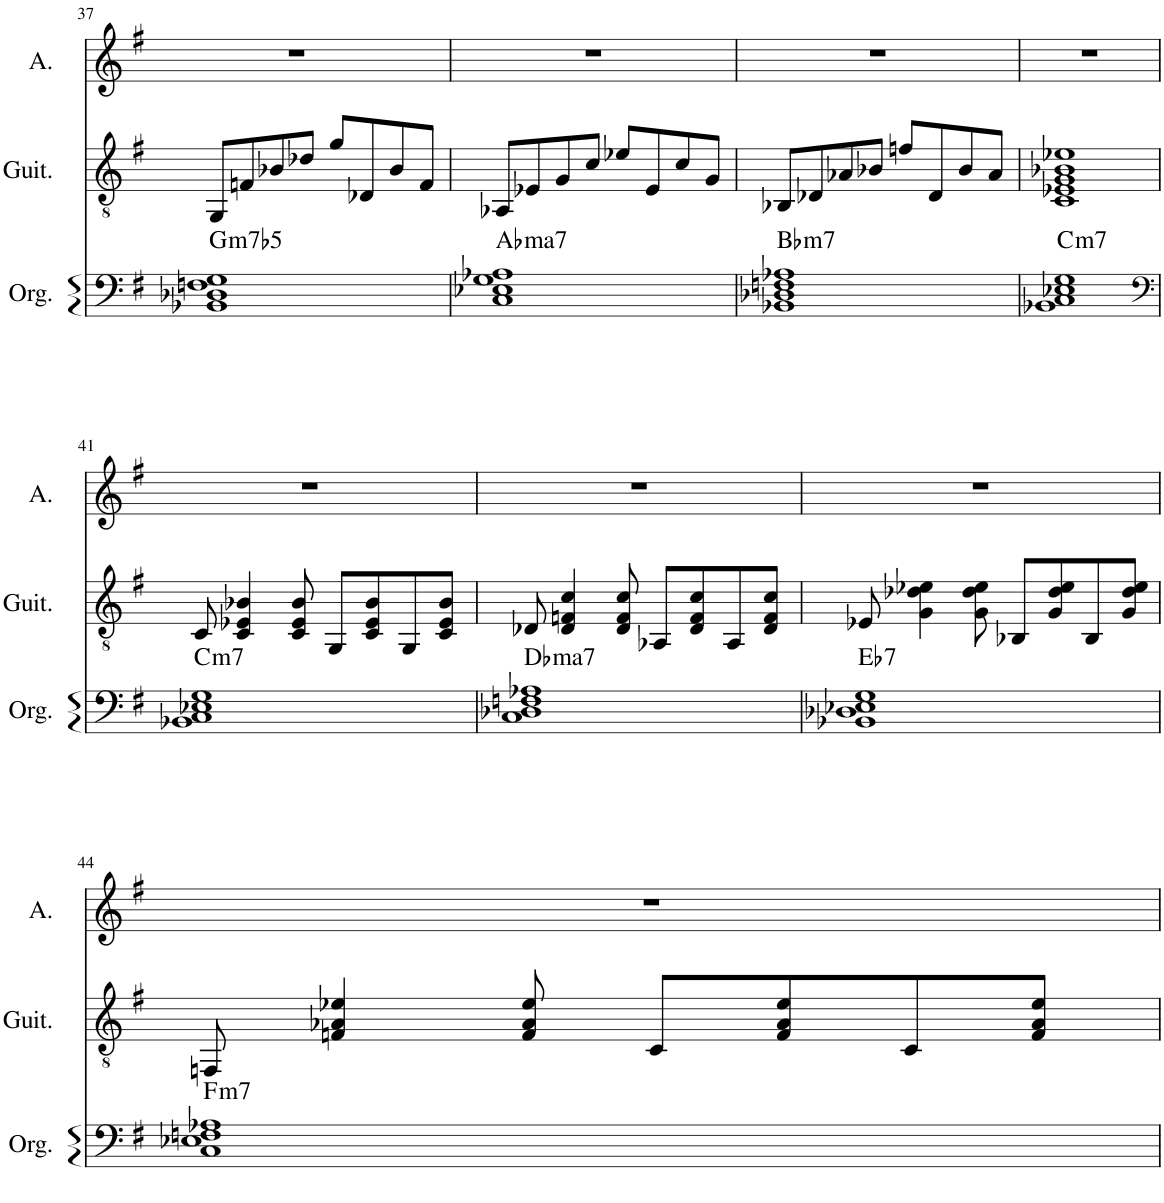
**kern	**harte	**kern	**kern
*part3	*part3	*part2	*part1
*staff3	*	*staff2	*staff1
*I"Pipe Organ	*	*I"Classical Guitar	*I"Alto
*I'Org.	*	*I'Guit.	*I'A.
!!LO:PB:g=z
*clefF4	*	*clefGv2	*clefG2
*k[f#]	*	*k[f#]	*k[f#]
*M4/4	*	*M4/4	*M4/4
=37	=37	=37	=37
!	!LO:H:kt=m7b5	!	!
1BB-X 1D-X 1Fn 1G	G:hdim7	8GG/L	1r
.	.	8Fn/	.
.	.	8B-X/	.
.	.	8d-X/J	.
.	.	8g/L	.
.	.	8D-X/	.
.	.	8B-/	.
.	.	8F/J	.
=38	=38	=38	=38
!	!LO:H:kt=ma7	!	!
1C 1E-X 1G 1A-X	Ab:maj7	8AA-X/L	1r
.	.	8E-X/	.
.	.	8G/	.
.	.	8c/J	.
.	.	8e-X/L	.
.	.	8E-/	.
.	.	8c/	.
.	.	8G/J	.
=39	=39	=39	=39
!	!LO:H:kt=m7	!	!
1BB-X 1D-X 1Fn 1A-X	Bb:min7	8BB-X/L	1r
.	.	8D-X/	.
.	.	8A-X/	.
.	.	8B-X/J	.
.	.	8fn/L	.
.	.	8D-/	.
.	.	8B-/	.
.	.	8A-/J	.
=40	=40	=40	=40
!	!LO:H:kt=m7	!	!
1BB-X 1C 1E-X 1G	C:min7	1C 1E-X 1G 1B-X 1e-X	1r
!!LO:LB:g=z
=41	=41	=41	=41
*clefF4	*	*	*
!	!LO:H:kt=m7	!	!
1BB-X 1C 1E-X 1G	C:min7	8C/	1r
.	.	4C/ 4E-X/ 4B-X/	.
.	.	8C/ 8E-/ 8B-/	.
.	.	8GG/L	.
.	.	8C/ 8E-/ 8B-/	.
.	.	8GG/	.
.	.	8C/ 8E-/ 8B-/J	.
=42	=42	=42	=42
!	!LO:H:kt=ma7	!	!
1C 1D-X 1Fn 1A-X	Db:maj7	8D-X/	1r
.	.	4D-/ 4Fn/ 4c/	.
.	.	8D-/ 8F/ 8c/	.
.	.	8AA-X/L	.
.	.	8D-/ 8F/ 8c/	.
.	.	8AA-/	.
.	.	8D-/ 8F/ 8c/J	.
=43	=43	=43	=43
!	!LO:H:kt=7	!	!
1BB-X 1D-X 1E-X 1G	Eb:7	8E-X/	1r
.	.	4G\ 4d-X\ 4e-X\	.
.	.	8G\ 8d-\ 8e-\	.
.	.	8BB-X/L	.
.	.	8G/ 8d-/ 8e-/	.
.	.	8BB-/	.
.	.	8G/ 8d-/ 8e-/J	.
!!LO:LB:g=z
=44	=44	=44	=44
!	!LO:H:kt=m7	!	!
1C 1E-X 1Fn 1A-X	F:min7	8FFn/	1r
.	.	4Fn/ 4A-X/ 4e-X/	.
.	.	8F/ 8A-/ 8e-/	.
.	.	8C/L	.
.	.	8F/ 8A-/ 8e-/	.
.	.	8C/	.
.	.	8F/ 8A-/ 8e-/J	.
=	=	=	=
*-	*-	*-	*-
